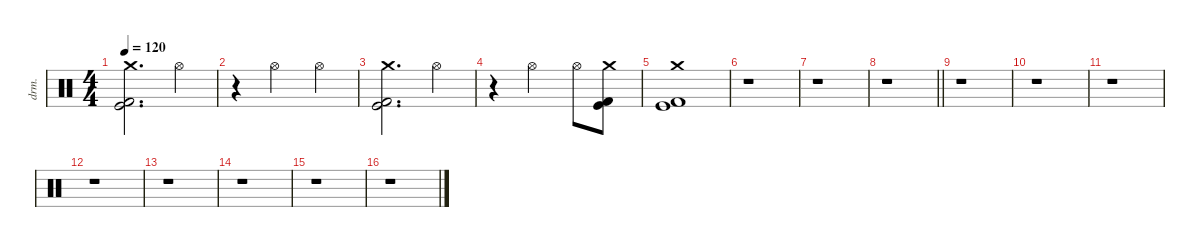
\defaultSystemsLayout 4
\hideDynamics
\bracketExtendMode nobrackets
\otherSystemsTrackNameOrientation horizontal
\track ("Lars" "drm.") {defaultSystemsLayout 4 instrument percussion}
\staff {score}
\articulation defaults
\ts (4 4)
\tempo 120
\clef neutral
\ks c
("Crash medium (hit)" "Kick (hit)" "Kick (hit) 2").2{d dy f beam Down} "Hi-Hat (open)".4{beam Down} |
r.4{beam Down} "Hi-Hat (open)".2{beam Down} "Hi-Hat (open)".4{beam Down} |
("Crash medium (hit)" "Kick (hit)" "Kick (hit) 2").2{d beam Down} "Hi-Hat (open)".4{beam Down} |
r.4{beam Down} "Hi-Hat (open)".2{beam Down} "Hi-Hat (open)".8{beam Down} ("Crash medium (hit)" "Kick (hit)" "Kick (hit) 2").8{beam Down} |
("Crash medium (hit)" "Kick (hit)" "Kick (hit) 2").1{beam Down} |
r.1{beam Down} |
r.1{beam Down} |
\barLineRight lightlight
r.1{beam Down} |
r.1{beam Down} |
r.1{beam Down} |
r.1{beam Down} |
r.1{beam Down} |
r.1{beam Down} |
r.1{beam Down} |
r.1{beam Down} |
r.1{beam Down}
